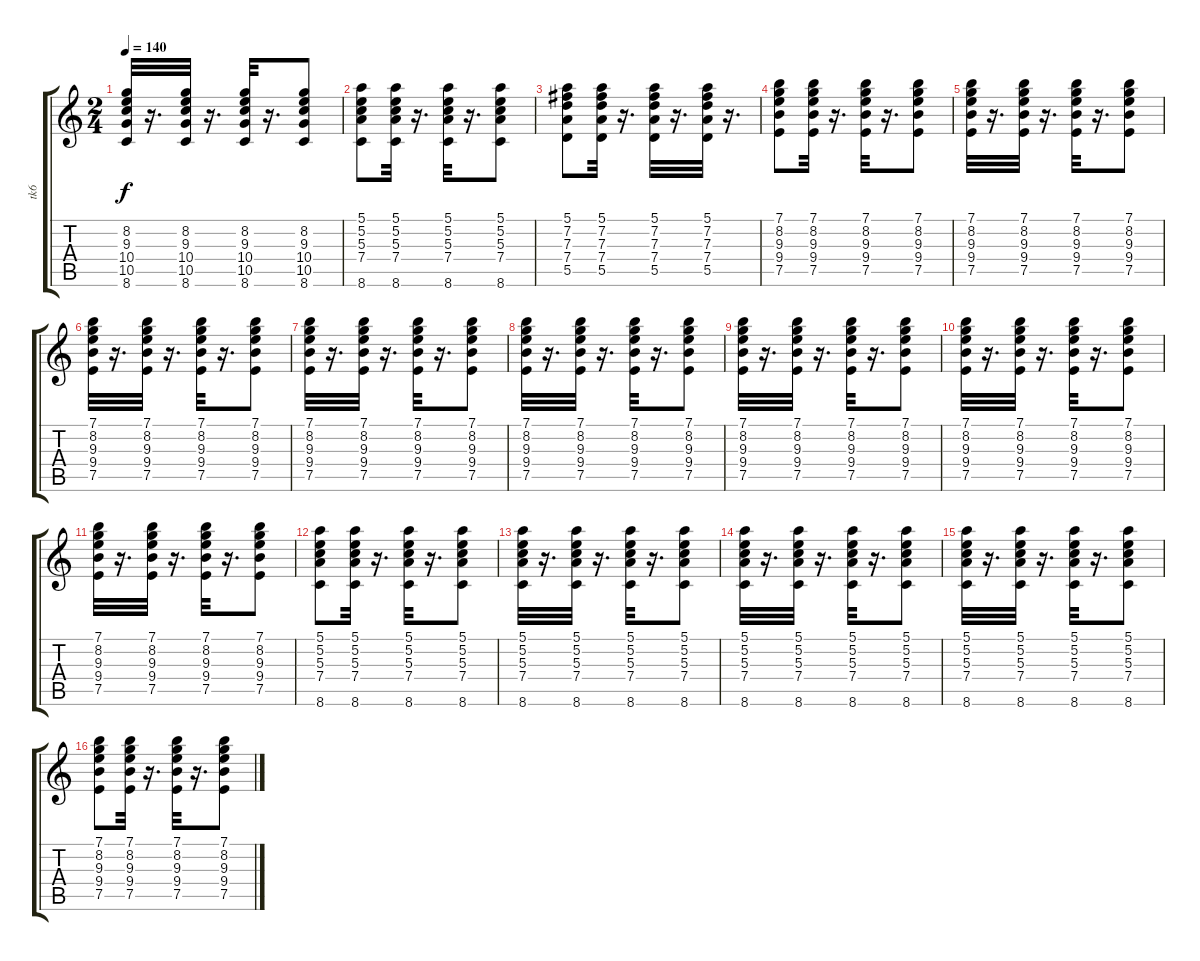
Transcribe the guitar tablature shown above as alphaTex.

\track ("tk6" "tk6") {instrument acousticguitarsteel}
\staff {score tabs}
\tuning (E4 B3 G3 D3 A2 E2) {hide}
\ts (2 4)
\tempo 140
\clef g2
\ks c
(8.2 9.3 10.4 10.5 8.6).32{dy f} r.16{d} (8.2 9.3 10.4 10.5 8.6).32 r.16{d} (8.2 9.3 10.4 10.5 8.6).32 r.16{d} (8.2 9.3 10.4 10.5 8.6).8 |
(5.1 5.2 5.3 7.4 8.6).8 (5.1 5.2 5.3 7.4 8.6).32 r.16{d} (5.1 5.2 5.3 7.4 8.6).32 r.16{d} (5.1 5.2 5.3 7.4 8.6).8 |
(5.1 7.2 7.3 7.4 5.5).8 (5.1 7.2 7.3 7.4 5.5).32 r.16{d} (5.1 7.2 7.3 7.4 5.5).32 r.16{d} (5.1 7.2 7.3 7.4 5.5).32 r.16{d} |
(7.1 8.2 9.3 9.4 7.5).8 (7.1 8.2 9.3 9.4 7.5).32 r.16{d} (7.1 8.2 9.3 9.4 7.5).32 r.16{d} (7.1 8.2 9.3 9.4 7.5).8 |
(7.1 8.2 9.3 9.4 7.5).32 r.16{d} (7.1 8.2 9.3 9.4 7.5).32 r.16{d} (7.1 8.2 9.3 9.4 7.5).32 r.16{d} (7.1 8.2 9.3 9.4 7.5).8 |
(7.1 8.2 9.3 9.4 7.5).32 r.16{d} (7.1 8.2 9.3 9.4 7.5).32 r.16{d} (7.1 8.2 9.3 9.4 7.5).32 r.16{d} (7.1 8.2 9.3 9.4 7.5).8 |
(7.1 8.2 9.3 9.4 7.5).32 r.16{d} (7.1 8.2 9.3 9.4 7.5).32 r.16{d} (7.1 8.2 9.3 9.4 7.5).32 r.16{d} (7.1 8.2 9.3 9.4 7.5).8 |
(7.1 8.2 9.3 9.4 7.5).32 r.16{d} (7.1 8.2 9.3 9.4 7.5).32 r.16{d} (7.1 8.2 9.3 9.4 7.5).32 r.16{d} (7.1 8.2 9.3 9.4 7.5).8 |
(7.1 8.2 9.3 9.4 7.5).32 r.16{d} (7.1 8.2 9.3 9.4 7.5).32 r.16{d} (7.1 8.2 9.3 9.4 7.5).32 r.16{d} (7.1 8.2 9.3 9.4 7.5).8 |
(7.1 8.2 9.3 9.4 7.5).32 r.16{d} (7.1 8.2 9.3 9.4 7.5).32 r.16{d} (7.1 8.2 9.3 9.4 7.5).32 r.16{d} (7.1 8.2 9.3 9.4 7.5).8 |
(7.1 8.2 9.3 9.4 7.5).32 r.16{d} (7.1 8.2 9.3 9.4 7.5).32 r.16{d} (7.1 8.2 9.3 9.4 7.5).32 r.16{d} (7.1 8.2 9.3 9.4 7.5).8 |
(5.1 5.2 5.3 7.4 8.6).8 (5.1 5.2 5.3 7.4 8.6).32 r.16{d} (5.1 5.2 5.3 7.4 8.6).32 r.16{d} (5.1 5.2 5.3 7.4 8.6).8 |
(5.1 5.2 5.3 7.4 8.6).32 r.16{d} (5.1 5.2 5.3 7.4 8.6).32 r.16{d} (5.1 5.2 5.3 7.4 8.6).32 r.16{d} (5.1 5.2 5.3 7.4 8.6).8 |
(5.1 5.2 5.3 7.4 8.6).32 r.16{d} (5.1 5.2 5.3 7.4 8.6).32 r.16{d} (5.1 5.2 5.3 7.4 8.6).32 r.16{d} (5.1 5.2 5.3 7.4 8.6).8 |
(5.1 5.2 5.3 7.4 8.6).32 r.16{d} (5.1 5.2 5.3 7.4 8.6).32 r.16{d} (5.1 5.2 5.3 7.4 8.6).32 r.16{d} (5.1 5.2 5.3 7.4 8.6).8 |
(7.1 8.2 9.3 9.4 7.5).8 (7.1 8.2 9.3 9.4 7.5).32 r.16{d} (7.1 8.2 9.3 9.4 7.5).32 r.16{d} (7.1 8.2 9.3 9.4 7.5).8
